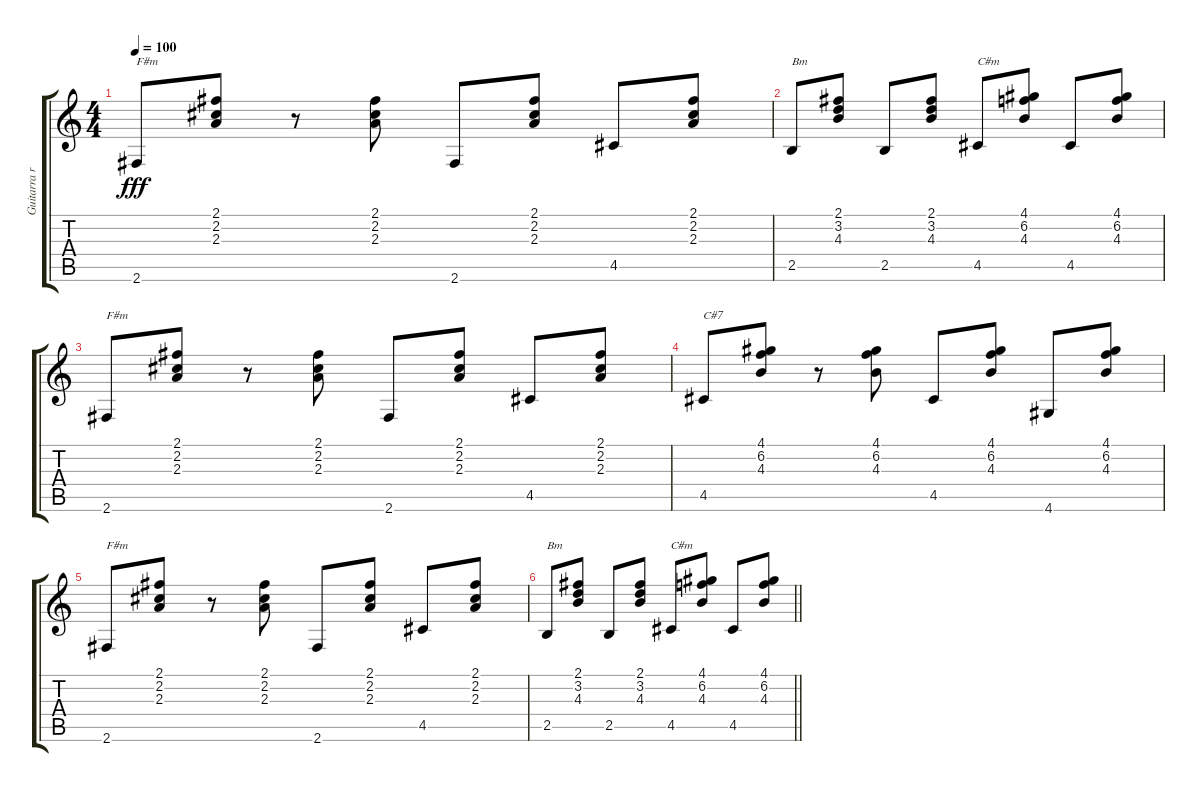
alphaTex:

\track ("Guitarra rítmica" "Guitarra r") {instrument acousticguitarnylon}
\staff {score tabs}
\tuning (E4 B3 G3 D3 A2 E2) {hide}
\ts (4 4)
\tempo 100
\clef g2
\ks c
2.6.8{txt "F#m" dy fff} (2.1 2.2 2.3).8 r.8 (2.1 2.2 2.3).8 2.6.8 (2.1 2.2 2.3).8 4.5.8 (2.1 2.2 2.3).8 |
2.5.8{txt "Bm"} (2.1 3.2 4.3).8 2.5.8 (2.1 3.2 4.3).8 4.5.8{txt "C#m"} (4.1 6.2 4.3).8 4.5.8 (4.1 6.2 4.3).8 |
2.6.8{txt "F#m"} (2.1 2.2 2.3).8 r.8 (2.1 2.2 2.3).8 2.6.8 (2.1 2.2 2.3).8 4.5.8 (2.1 2.2 2.3).8 |
4.5.8{txt "C#7"} (4.1 6.2 4.3).8 r.8 (4.1 6.2 4.3).8 4.5.8 (4.1 6.2 4.3).8 4.6.8 (4.1 6.2 4.3).8 |
2.6.8{txt "F#m"} (2.1 2.2 2.3).8 r.8 (2.1 2.2 2.3).8 2.6.8 (2.1 2.2 2.3).8 4.5.8 (2.1 2.2 2.3).8 |
\barLineRight lightlight
2.5.8{txt "Bm"} (2.1 3.2 4.3).8 2.5.8 (2.1 3.2 4.3).8 4.5.8{txt "C#m"} (4.1 6.2 4.3).8 4.5.8 (4.1 6.2 4.3).8
